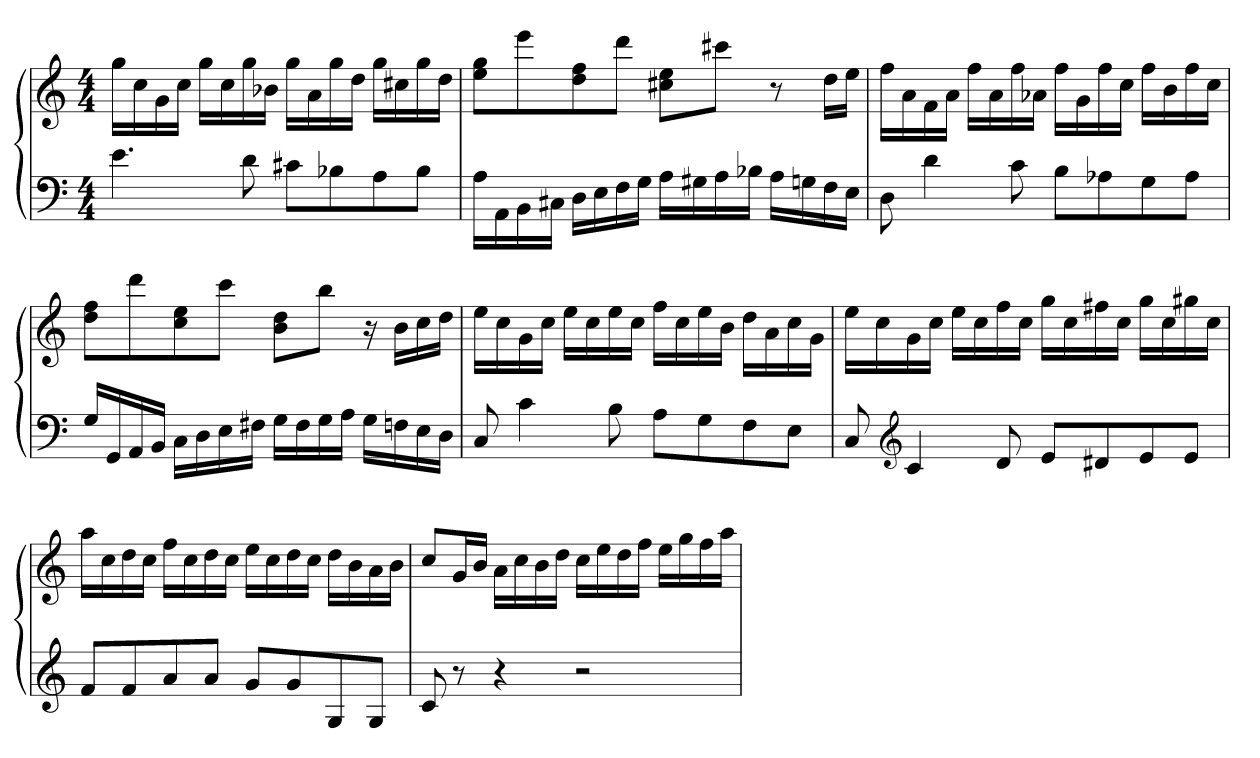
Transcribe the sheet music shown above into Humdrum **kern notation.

**kern	**kern
*part1	*part1
*staff2	*staff1
*clefF4	*clefG2
*k[]	*k[]
*C:	*C:
*M4/4	*M4/4
=	=
4.e	16ggLL
.	16cc
.	16g
.	16ccJJ
.	16ggLL
.	16cc
8d	16gg
.	16b-XJJ
8c#XL	16ggLL
.	16a
8B-X	16gg
.	16ddJJ
8A	16ggLL
.	16cc#X
8B-J	16gg
.	16ddJJ
=	=
16ALL	8ee 8ggL
16AA	.
16BB	8eee
16C#XJJ	.
16DLL	8dd 8ff
16E	.
16F	8dddJ
16GJJ	.
16ALL	8cc#X 8eeL
16G#X	.
16A	8ccc#XJ
16B-XJJ	.
16ALL	8r
16Gn	.
16F	16ddLL
16EJJ	16eeJJ
=	=
8D	16ffLL
.	16a
4d	16f
.	16aJJ
.	16ffLL
.	16a
8c	16ff
.	16a-XJJ
8BL	16ffLL
.	16g
8A-X	16ff
.	16ccJJ
8G	16ffLL
.	16b
8A-J	16ff
.	16ccJJ
=	=
16GLL	8dd 8ffL
16GG	.
16AA	8ddd
16BBJJ	.
16CLL	8cc 8ee
16D	.
16E	8cccJ
16F#XJJ	.
16GLL	8b 8ddL
16F#	.
16G	8bbJ
16AJJ	.
16GLL	16r
16Fn	16bLL
16E	16cc
16DJJ	16ddJJ
=	=
8C	16eeLL
.	16cc
4c	16g
.	16ccJJ
.	16eeLL
.	16cc
8B	16ee
.	16ccJJ
8AL	16ffLL
.	16cc
8G	16ee
.	16bJJ
8F	16ddLL
.	16a
8EJ	16cc
.	16gJJ
=	=
8C	16eeLL
.	16cc
*clefG2	*
4c	16g
.	16ccJJ
.	16eeLL
.	16cc
8d	16ff
.	16ccJJ
8eL	16ggLL
.	16cc
8d#X	16ff#X
.	16ccJJ
8e	16ggLL
.	16cc
8eJ	16gg#X
.	16ccJJ
=	=
8fL	16aaLL
.	16cc
8f	16dd
.	16ccJJ
8a	16ffLL
.	16cc
8aJ	16dd
.	16ccJJ
8gL	16eeLL
.	16cc
8g	16dd
.	16ccJJ
8G	16ddLL
.	16b
8GJ	16a
.	16bJJ
=	=
8c	8ccL
8r	16gL
.	16bJJ
4r	16aLL
.	16cc
.	16b
.	16ddJJ
2r	16ccLL
.	16ee
.	16dd
.	16ffJJ
.	16eeLL
.	16gg
.	16ff
.	16aaJJ
=	=
*-	*-
